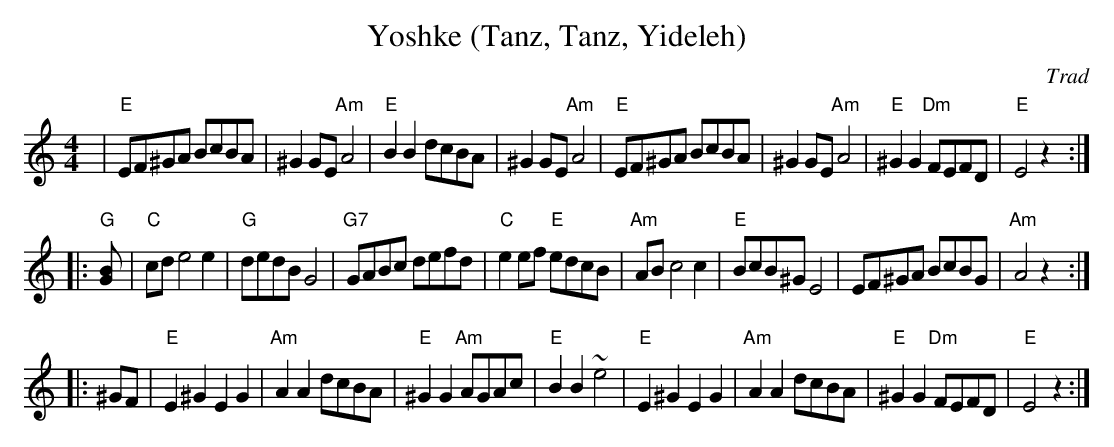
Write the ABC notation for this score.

X:1
T: Yoshke (Tanz, Tanz, Yideleh)
O: Trad
M: 4/4
L: 1/8
K: Am
|  "E"EF^GA BcBA | ^G2GE "Am"A4 | "E"B2B2 dcBA | ^G2GE "Am"A4 \
|  "E"EF^GA BcBA | ^G2GE "Am"A4 | "E"^G2G2 "Dm"FEFD | "E"E4 z2 :|
|: "G"[G2B] \
|  "C"cde4 e2 | "G"dedB G4 | "G7"GABc defd | "C"e2ef "E"edcB \
|  "Am"ABc4 c2 | "E"BcB^G E4 | EF^GA BcBG | "Am"A4 z2 :|
|: ^GF \
|  "E"E2^G2 E2G2 | "Am"A2A2 dcBA | "E"^G2G2 "Am"AGAc | "E"B2B2 ~e4 \
|  "E"E2^G2 E2G2 | "Am"A2A2 dcBA | "E"^G2G2 "Dm"FEFD | "E"E4 z2 :|
